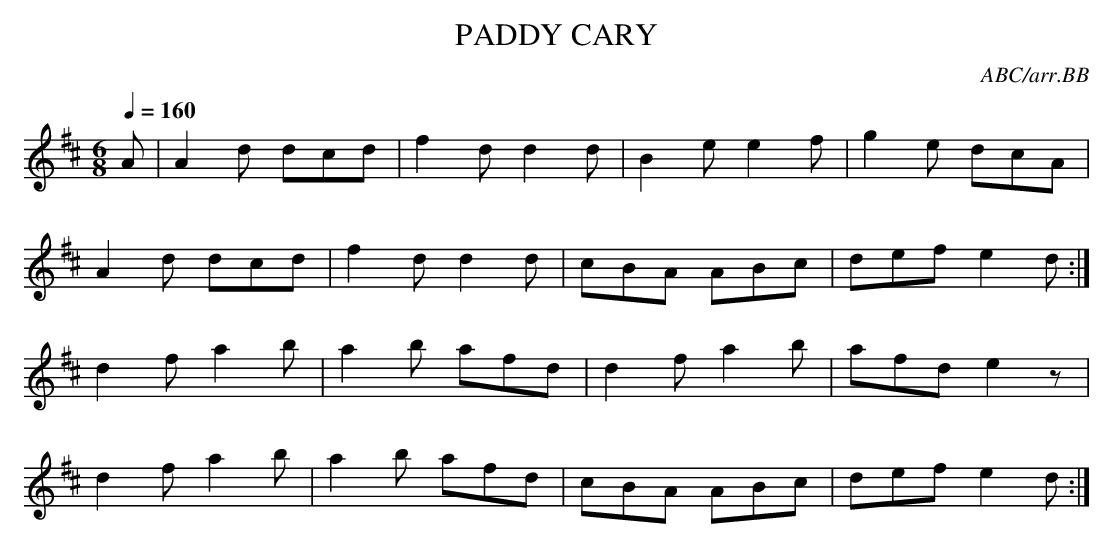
X:1
T:PADDY CARY
C:ABC/arr.BB
Q:1/4=160
L:1/8
M:6/8
K:D
A|A2d dcd|f2d d2d|B2e e2f|g2e dcA|
A2d dcd|f2d d2d|cBA ABc|def e2d :|
d2f a2b|a2b afd|d2f a2b|afd e2z|
d2f a2b|a2b afd|cBA ABc|def e2d :|
